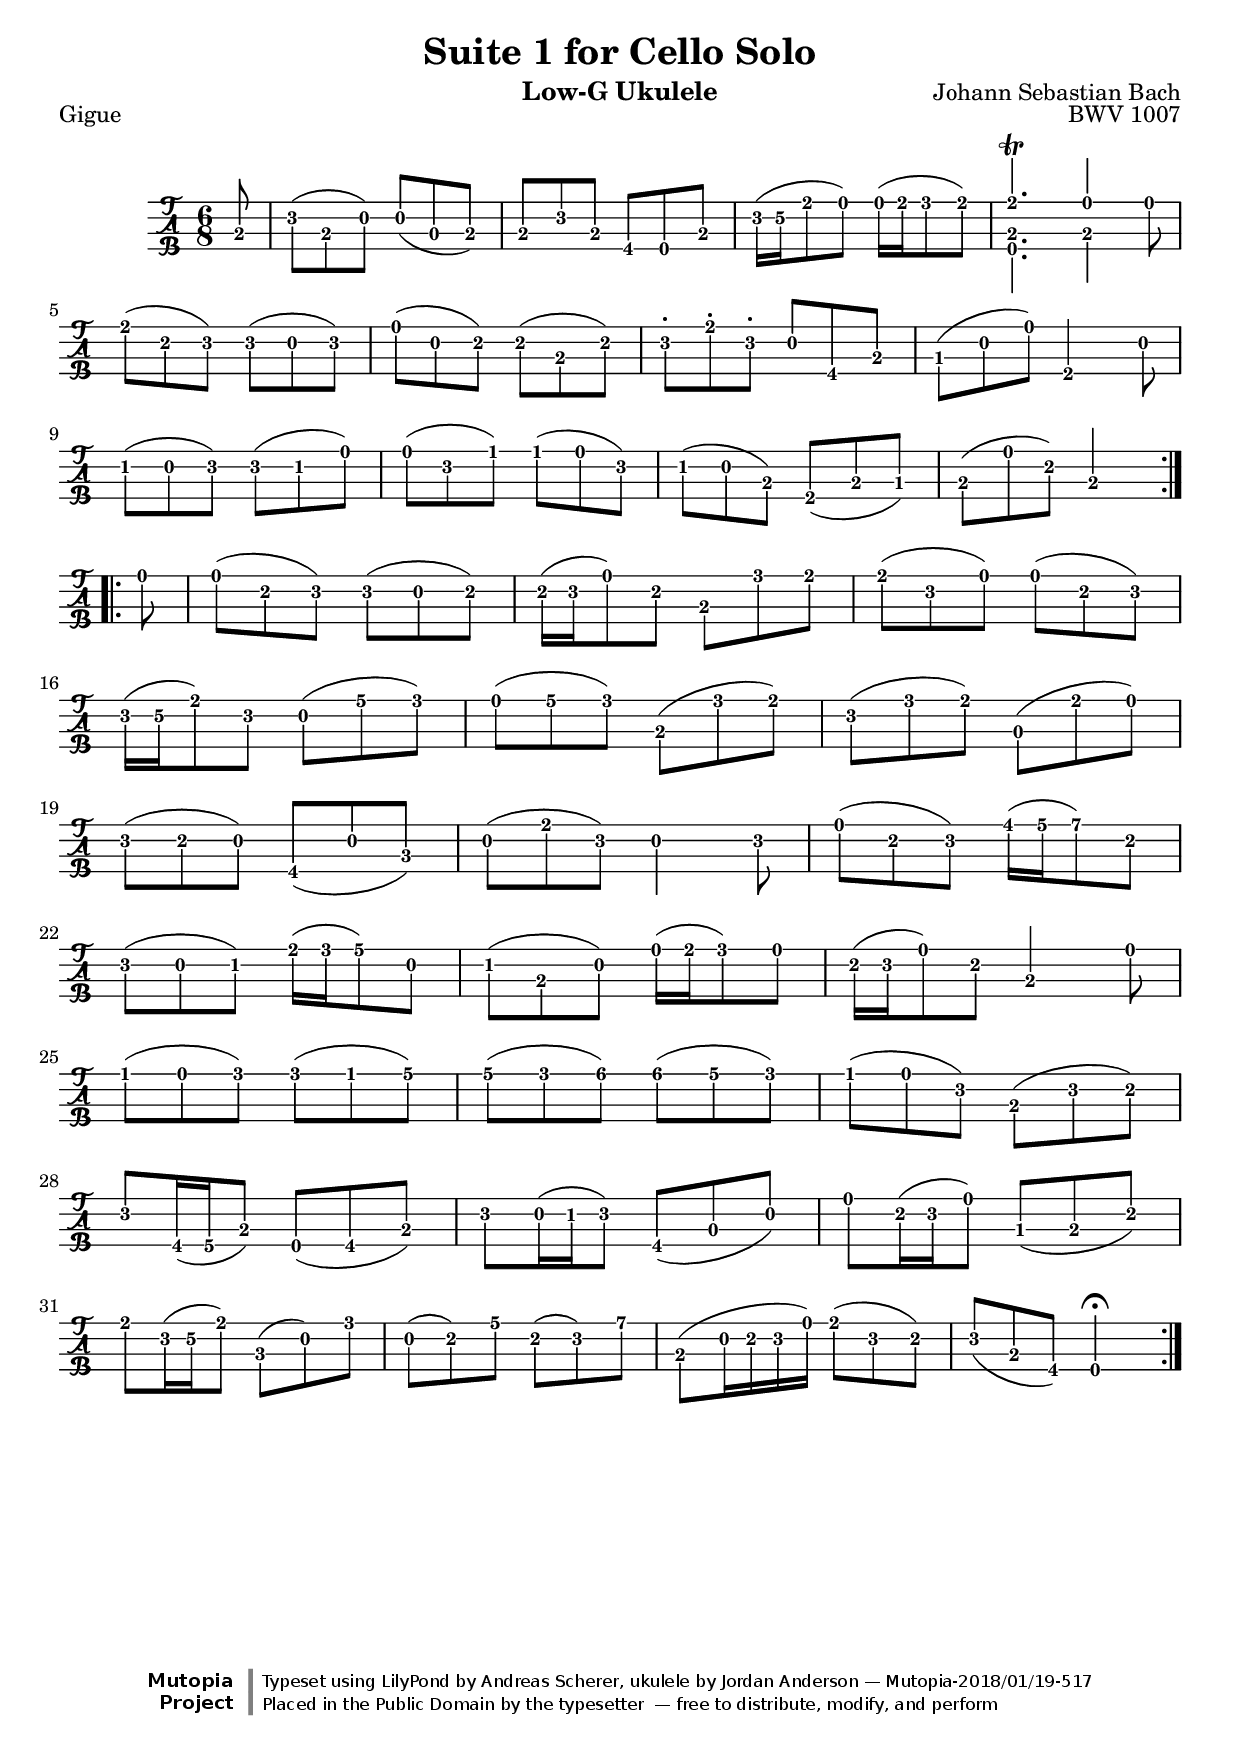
\version "2.20.0"
\include "header.ily"
\include "predefined-ukulele-fretboards.ly"
gigue =  {

	\time 6/8
	\key g \major
	\set Staff.midiInstrument = "acoustic guitar (nylon)"

	\partial 8 d'8 |
	g( d e) e( c d) |
	d g d b g d' |
	g16(a\2 b8 a) a16(b c8 b) |
	<<{b4.\trill a4}\\{<g, d'>4. d'4}>> a'8 |
	%5
	b( fis g) g( e g) |
	a( e fis) fis( d fis) |
	g-. b-. g-. e b d |
	cis( e a) a,4 e'8 |
	f( e g) g( f a) |
	%10
	a( g bes) bes( a g) |
	f( e d) a( d cis) |
	d( a' fis!) d4 \bar ":..:" a'8 |
	a( fis g) g( e fis) |
	fis16( g a8) fis d c' b |
	%15
	b( g a) a( fis g) |
	g16( a\2 b8) g e( d' c) |
	a( d c) d,( c' b) |
	g( c b) c,( b' a) |
	g( fis e) b( e dis) |
	%20
	e( b' g) e4 g8 |
	a( fis g) cis16( d e8) fis, |
	g( e f) b16( c! d8) e, |
	f( d e) a16( b c8) a |
	fis!16( g a8) fis d4 a'8 |
	%25
	bes( a c) c( bes d) |
	d( c ees) ees( d c) |
	bes( a g) d( g fis) |
	g b,16( c\4 d8) g,( b d) |
	g e16( f g8) b,( c e) |
	%30
	a fis!16( g a8) cis,( d fis) |
	b g16( a\2 b8) dis,( e) c' |
	e,( fis) d' fis,( g) e' |
	d,( e16fis g a) b8( g fis) |
	g( d b) g4\fermata \bar ":|."

}


low-g-ukulele-tuning = \stringTuning <g c' e' a'>

\header {
      instrument = "Low-G Ukulele"
}

\score {
  \layout { system-count = #10 }
  \header { piece = "Gigue" }
  \midi {\tempo 2 = 60}
  <<
    \new StaffGroup <<
      %\new Staff <<
      %  \clef treble
      %  \relative <<
      %    \new Voice { \gigue }
      %  >>
      %>>

      \new TabStaff <<
        \tabFullNotation
        \set TabStaff.stringTunings = #low-g-ukulele-tuning
        \relative <<
          \new TabVoice { \gigue }
        >>
      >>
    >>
  >>
}
